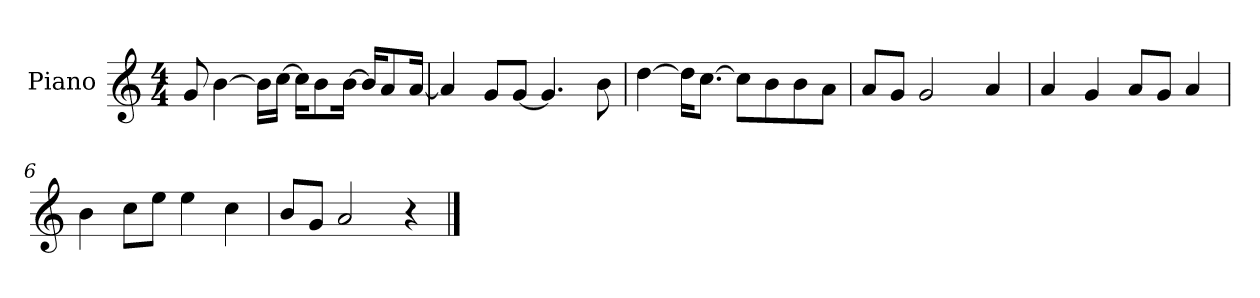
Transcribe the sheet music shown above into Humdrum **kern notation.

**kern
*part1
*staff1
*I"Piano
*I'P-no
*clefG2
*k[]
*M4/4
*MM90
=1
8g/
[4b\
16b\LL]
[16cc\JJ
16cc\KL]
8b\
[16b\Jk
16b/KL]
8a/
[16a/Jk
=2
4a/]
8g/L
[8g/J
4.g/]
8b\
=3
[4dd\
16dd\KL]
[8.cc\J
8cc\L]
8b\
8b\
8a\J
=4
8a/L
8g/J
2g/
4a/
=5
4a/
4g/
8a/L
8g/J
4a/
=6
4b\
8cc\L
8ee\J
4ee\
4cc\
!!LO:LB:g=z
=7
8b/L
8g/J
2a/
4r
==
*-
